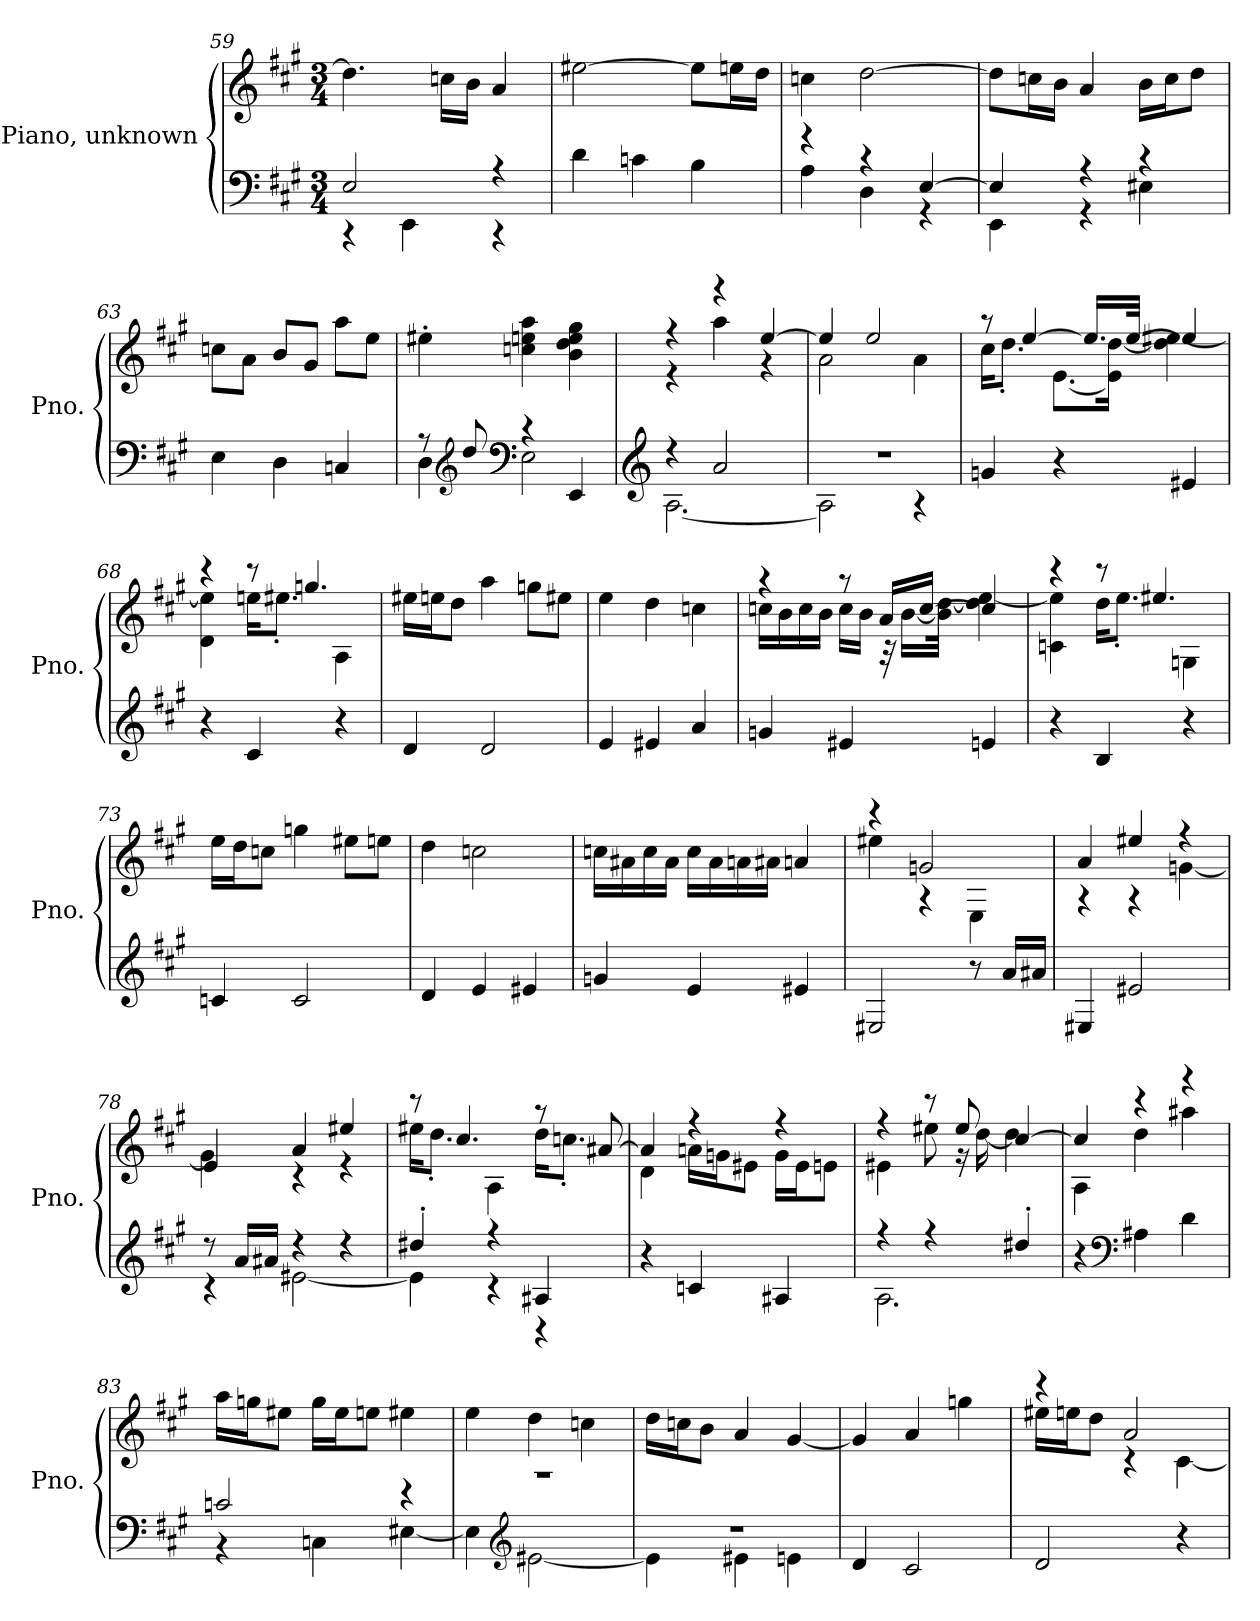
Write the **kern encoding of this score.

**kern	**kern
*part1	*part1
*staff2	*staff1
*I"Piano, unknown	*
*I'Pno.	*
*clefF4	*clefG2
*k[f#c#g#]	*k[f#c#g#]
*M3/4	*M3/4
=59	=59
*^	*
2E/	4r	4.dd\]
.	4EE\	.
.	.	16ccn\LL
.	.	16b\JJ
4r	4r	4a/
*v	*v	*
=60	=60
4d\	[2ee#X\
4cn\	.
4B\	8ee#\L]
.	16een\L
.	16dd\JJ
=61	=61
*^	*
4r	4A\	4ccn\
4r	4D\	[2dd\
[4E/	4r	.
!!LO:PB:g=z
=62	=62	=62
4E/]	4EE\	8dd\L]
.	.	16ccn\L
.	.	16b\JJ
4r	4r	4a/
4r	4E#X\	16b\LL
.	.	16cc\J
.	.	8dd\J
*v	*v	*
=63	=63
4E\	8ccn\L
.	8a\J
4D\	8b/L
.	8g#/J
4Cn/	8aa\L
.	8ee\J
=64	=64
*^	*
8r	4D\	4ee#X'\
*clefG2	*	*
8dd/	.	.
*clefF4	*	*
4r	2E\	4ccn\ 4een\ 4aa\
4EE/	.	4b\ 4dd\ 4ee\ 4gg#\
=65	=65	=65
*clefG2	*	*
*	*	*^
4r	[2.A\	4r	4r
2a/	.	4r	4aa\
.	.	[4ee/	4r
=66	=66	=66	=66
2.r	2A\]	4ee/]	2a\
.	.	2ee/	.
.	4r	.	4a\
*v	*v	*	*
!!LO:LB:g=z	!!
=67	=67	=67
4gn/	8r	16cc#\KL
.	.	8.dd'\J
.	[4ee/	.
4r	.	[8.e\L
.	16.ee/LL]	.
.	.	16e\] [16dd\Jk
.	[32ee/JJk	.
4e#X/	4ee/]	4dd\] [4ee#X\
=68	=68	=68
4r	4r	4d\ 4ee#\]
4c#/	8r	16een\KL
.	.	8.ee#X'\J
.	4.ggn/	.
4r	.	4A\
*	*v	*v
=69	=69
4d/	16ee#X\LL
.	16een\J
.	8dd\J
2d/	4aa\
.	8ggn\L
.	8ee#X\J
=70	=70
4e/	4ee\
4e#X/	4dd\
4a/	4ccn\
!!LO:LB:g=z
=71	=71
*	*^
4gn/	4r	16ccn\LL
.	.	16b\
.	.	16cc\
.	.	16b\JJ
4e#X/	8r	16cc\LL
.	.	16b\JJ
.	16a/LL	32r
.	.	[16b\LL
.	[16cc/JJ	.
.	.	32b\] [32dd\JJk
4en/	4cc/]	4dd\] [4ee\
=72	=72	=72
4r	4r	4cn\ 4ee\]
4B/	8r	16dd\KL
.	.	8.ee'\J
.	4.ee#X/	.
4r	.	4Gn\
*	*v	*v
=73	=73
4cn/	16ee\LL
.	16dd\J
.	8ccn\J
2c/	4ggn\
.	8ee#X\L
.	8een\J
=74	=74
4d/	4dd\
4e/	2ccn\
4e#X/	.
!!LO:LB:g=z
=75	=75
4gn/	16ccn\LL
.	16a#X\
.	16cc\
.	16a#\JJ
4e/	16cc\LL
.	16a#\
.	16an\
.	16a#X\JJ
4e#X/	4an/
=76	=76
*	*^
2E#X/	4r	4ee#X\
.	2gn/	4r
8r	.	4E\
16a/LL	.	.
16a#X/JJ	.	.
=77	=77	=77
4E#X/	4a/	4r
2e#X/	4ee#X/	4r
.	4r	[4gn\
=78	=78	=78
*^	*	*
8r	4r	4e/	4g\]
16a/LL	.	.	.
16a#X/JJ	.	.	.
4r	[2e#X\	4a/	4r
4r	.	4ee#X/	4r
!!LO:LB:g=z	!!
=79	=79	=79	=79
4dd#X'/	4e#\]	8r	16ee#X\KL
.	.	.	8.dd'\J
.	.	4.cc#/	.
4r	4r	.	4A\
4A#X/	4r	8r	16dd\KL
.	.	.	8.ccn'\J
.	.	[8a#X/	.
*v	*v	*	*
=80	=80	=80
4r	4a#/]	4d\
4cn/	4r	16an\LL
.	.	16gn\J
.	.	8e#X\J
4A#X/	4r	16g\LL
.	.	16e#\J
.	.	8en\J
=81	=81	=81
*^	*	*
4r	2.A\	4r	4e#X\
4r	.	8r	8ee#X\
.	.	8ee#/	16r
.	.	.	[16dd\
4dd#X'/	.	[4cc#/	4dd\]
*v	*v	*	*
=82	=82	=82
4r	4cc#/]	4A\
*clefF4	*	*
4A#X\	4r	4dd\
4d\	4r	4aa#X\
*	*v	*v
!!LO:LB:g=z
=83	=83
*^	*
2cn/	4r	16aa\LL
.	.	16ggn\J
.	.	8ee#X\J
.	4Cn\	16gg\LL
.	.	16ee#\J
.	.	8een\J
4r	[4E#X\	4ee#X\
=84	=84	=84
2.r	4E#\]	4ee\
*clefG2	*	*
.	[2e#X\	4dd\
.	.	4ccn\
=85	=85	=85
2.r	4e#\]	16dd\LL
.	.	16ccn\J
.	.	8b\J
.	4e#X\	4a/
.	4en\	[4g#/
*v	*v	*
=86	=86
4d/	4g#/]
2c#/	4a/
.	4ggn\
=87	=87
*	*^
2d/	4r	16ee#X\LL
.	.	16een\J
.	.	8dd\J
.	2a/	4r
4r	.	[4c#\
*	*v	*v
=	=
*-	*-
